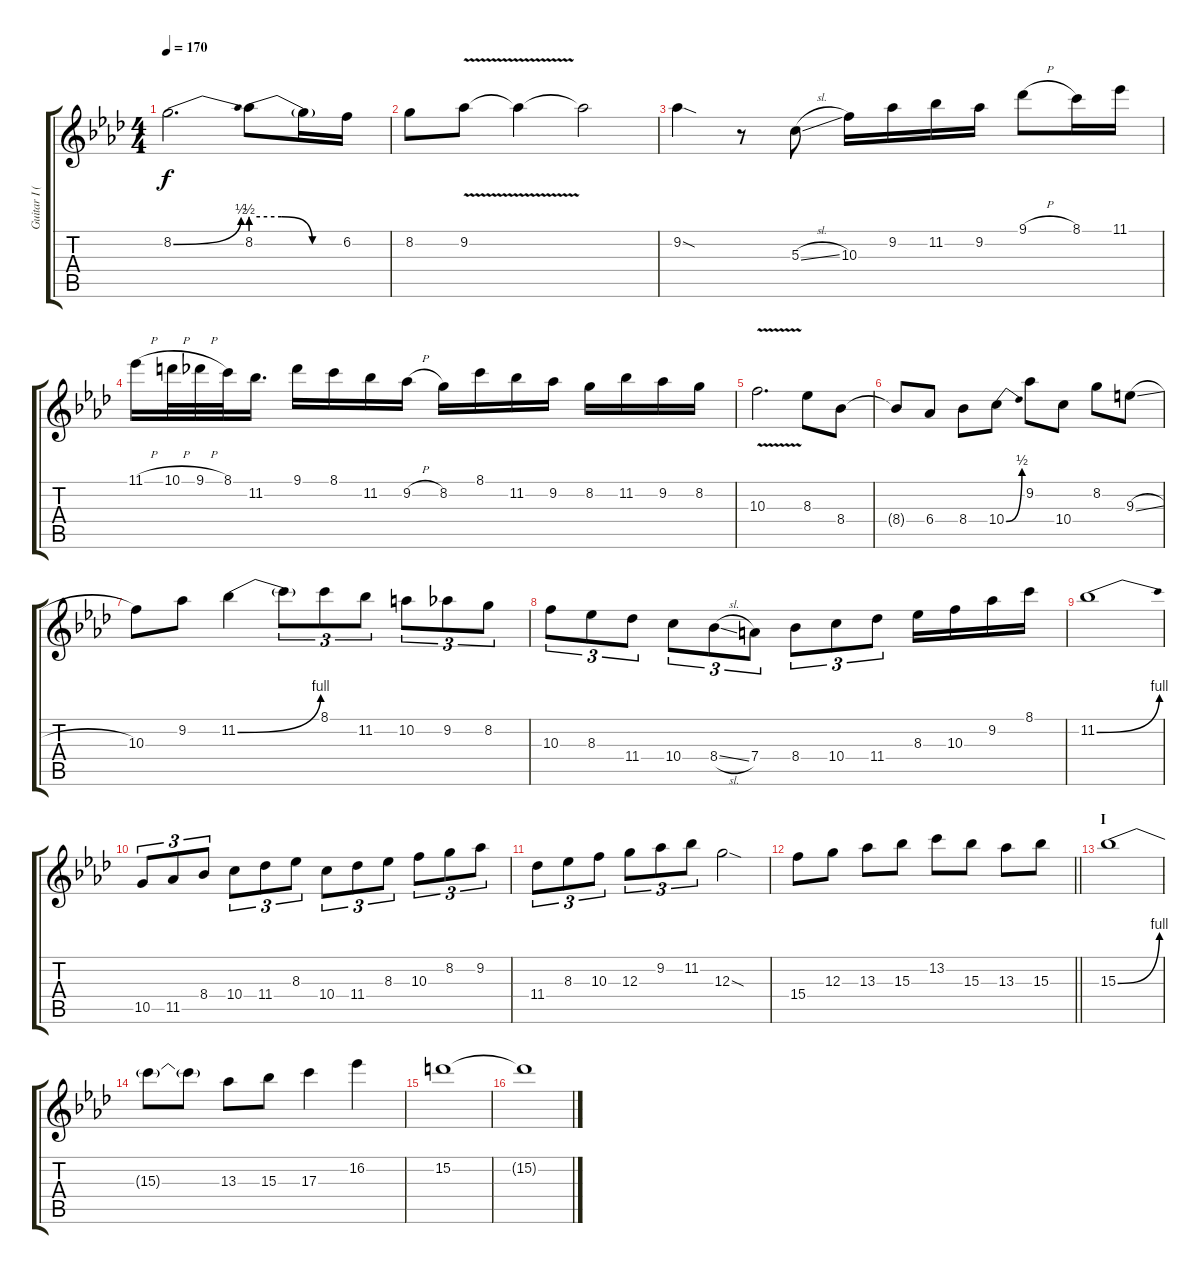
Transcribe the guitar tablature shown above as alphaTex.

\track ("Guitar I (Lead)" "Guitar I (") {instrument distortionguitar}
\staff {score tabs}
\tuning (E4 B3 G3 D3 A2 E2) {hide}
\ts (4 4)
\tempo 170
\clef g2
\ks ab
8.2{be (bend 0 0 60 2)}.2{d dy f} 8.2{be (custom 0 2 20 2 40 0 60 0)}.8 8.2{t}.16 6.2.16 |
8.2.8 9.2{v}.8 9.2{t}.4 9.2{t}.2 |
9.2{sod}.4 r.8 5.3{sl}.8 10.3.16 9.2.16 11.2.16 9.2.16 9.1{h}.8 8.1.16 11.1.16 |
11.1{h}.16 10.1{h}.32 9.1{h}.32 8.1.32 11.2.16{d} 9.1.16 8.1.16 11.2.16 9.2{h}.16 8.2.16 8.1.16 11.2.16 9.2.16 8.2.16 11.2.16 9.2.16 8.2.16 |
10.3{v}.2{d} 8.3.8 8.4.8 |
8.4{t}.8 6.4.8 8.4.8 10.4{be (bend 0 0 60 2)}.8 9.2.8 10.4.8 8.2.8 9.3{sl}.8 |
10.3.8 9.2.8 11.2{be (bend 0 0 60 4)}.4 11.2{t}.8{tu (3 2)} 8.1.8{tu (3 2)} 11.2.8{tu (3 2)} 10.2.8{tu (3 2)} 9.2.8{tu (3 2)} 8.2.8{tu (3 2)} |
10.3.8{tu (3 2)} 8.3.8{tu (3 2)} 11.4.8{tu (3 2)} 10.4.8{tu (3 2)} 8.4{sl}.8{tu (3 2)} 7.4.8{tu (3 2)} 8.4.8{tu (3 2)} 10.4.8{tu (3 2)} 11.4.8{tu (3 2)} 8.3.16 10.3.16 9.2.16 8.1.16 |
11.2{be (bend 0 0 60 4)}.1 |
10.5.8{tu (3 2)} 11.5.8{tu (3 2)} 8.4.8{tu (3 2)} 10.4.8{tu (3 2)} 11.4.8{tu (3 2)} 8.3.8{tu (3 2)} 10.4.8{tu (3 2)} 11.4.8{tu (3 2)} 8.3.8{tu (3 2)} 10.3.8{tu (3 2)} 8.2.8{tu (3 2)} 9.2.8{tu (3 2)} |
11.4.8{tu (3 2) volume 12} 8.3.8{tu (3 2)} 10.3.8{tu (3 2)} 12.3.8{tu (3 2)} 9.2.8{tu (3 2)} 11.2.8{tu (3 2)} 12.3{sod}.2 |
\barLineRight lightlight
15.4.8 12.3.8 13.3.8 15.3.8 13.2.8 15.3.8 13.3.8 15.3.8 |
\section ("" "I")
15.3{be (bend 0 0 60 4)}.1 |
15.3{t}.8 15.3{t}.8 13.3.8 15.3.8 17.3.4 16.2.4 |
15.2.1 |
15.2{t}.1
